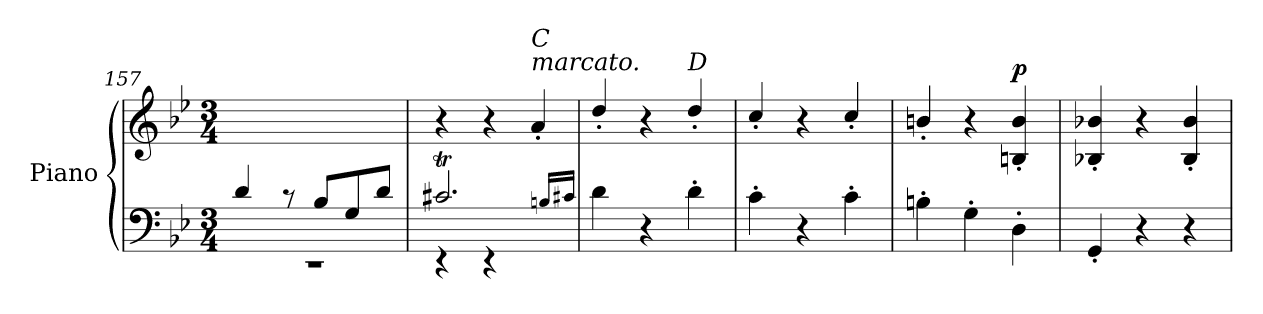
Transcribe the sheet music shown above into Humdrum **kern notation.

**kern	**kern	**dynam
*part1	*part1	*part1
*staff2	*staff1	*staff1/2
*I"Piano	*	*
*I'Pno	*	*
*clefF4	*clefG2	*
*k[b-e-]	*k[b-e-]	*
*B-:	*B-:	*
*M3/4	*M3/4	*
=157	=157	=157
*^	*	*
!	!LO:N:vis=1	!	!
4d/	2.rEE	2.ryy	.
8rc	.	.	.
8B-/L	.	.	.
8G/	.	.	.
8d/J	.	.	.
=158	=158	=158	=158
2.c#Xt/	4rEE	4r	.
.	4rEE	4r	.
!	!	!LO:TX:a:i:t=marcato.	!
!	!	!LO:TX:a:i:t=C	!
.	4ryy	4a'>/	.
*v	*v	*	*
16qBn/LL	.	.
16qc#X/JJ	.	.
=159	=159	=159
4d\	4dd'>/	.
4r	4r	.
!	!LO:TX:a:i:t=D	!
4d'>\	4dd'>/	.
=160	=160	=160
4c'>\	4cc'>/	.
4r	4r	.
4c'>\	4cc'>/	.
=161	=161	=161
4Bn'>\	4bn'>/	.
4G'>\	4r	.
!	!	!LO:DY:a
4D'>\	4Bn/'< 4b/'<	p
!!LO:LB:g=z
=162	=162	=162
4GG'</	4B-X/'< 4b-X/'<	.
4r	4r	.
4r	4B-/'< 4b-/'<	.
=	=	=
*-	*-	*-
